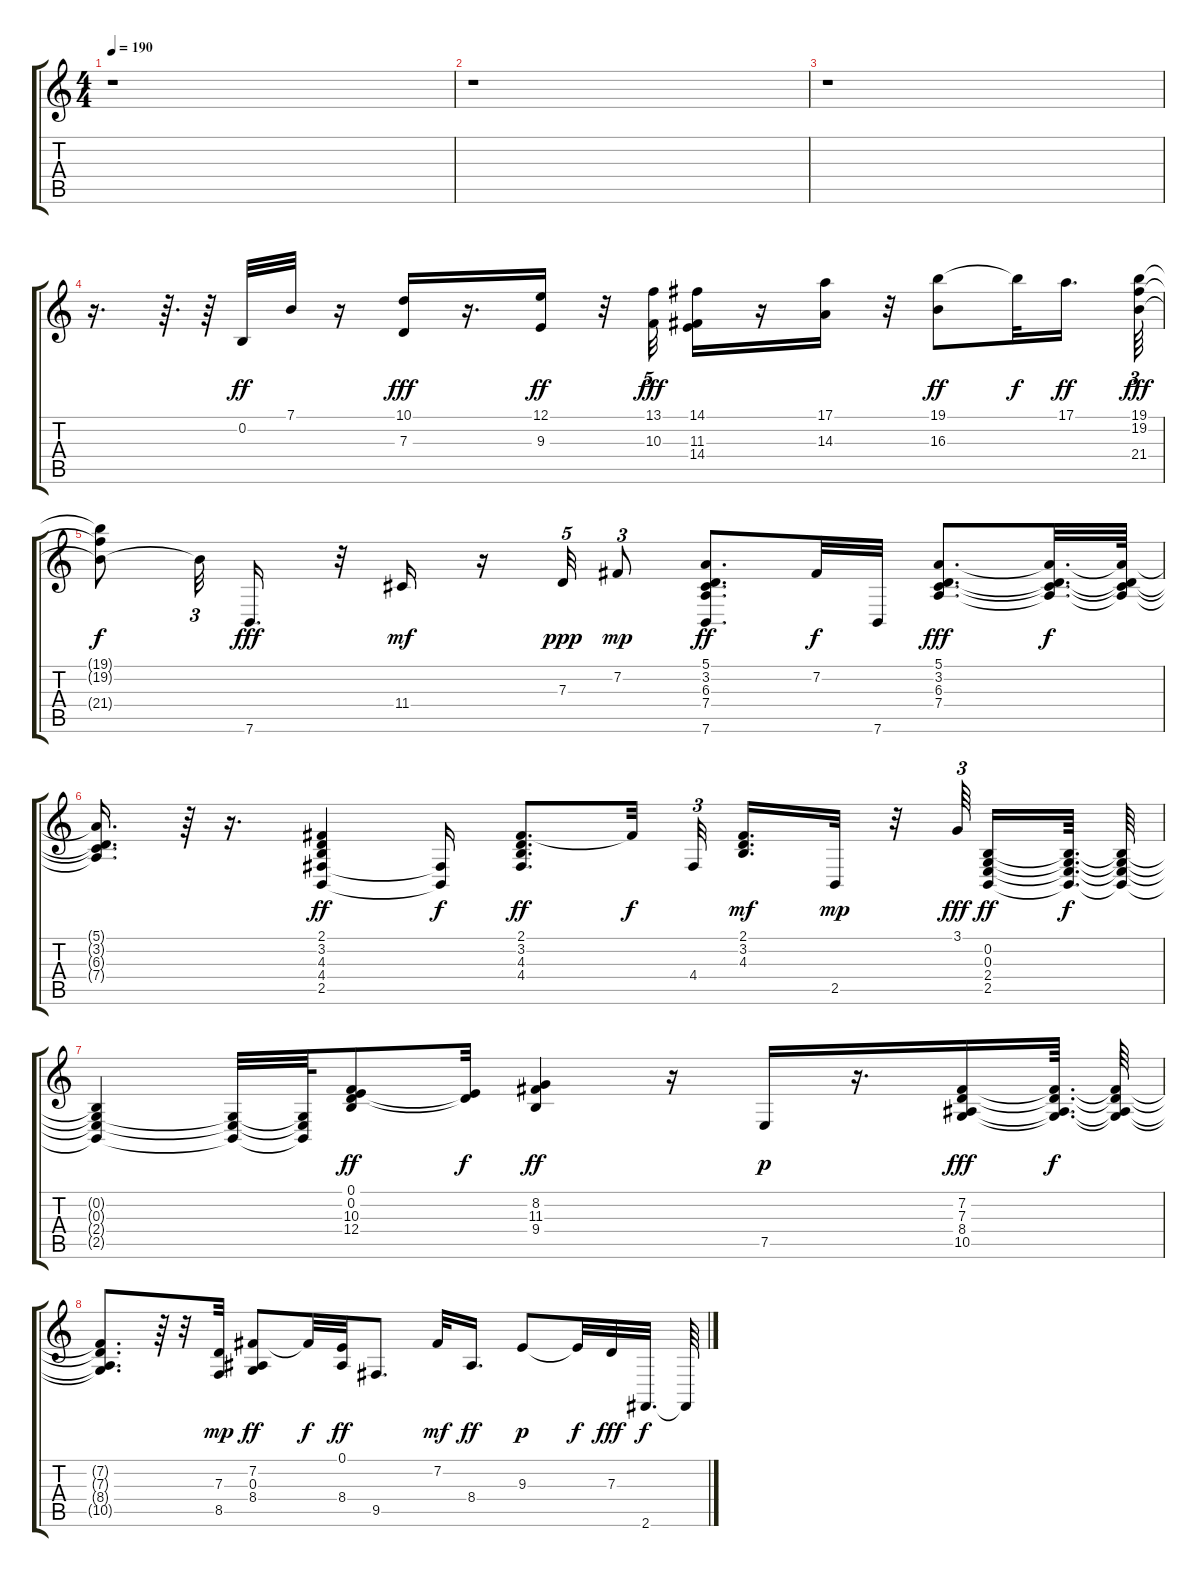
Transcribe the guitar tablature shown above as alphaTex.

\track "" {instrument acousticgrandpiano}
\staff {score tabs}
\tuning (E4 B3 G3 D3 A2 E2) {hide}
\ts (4 4)
\tempo 190
\clef g2
\ks c
r.1{dy f} |
r.1 |
r.1 |
r.16{d} r.64{d} r.64 0.2.32{dy ff} 7.1.32 r.16 (10.1 7.3).16{dy fff} r.16{d} (12.1 9.3).16{dy ff} r.32 (13.1 10.3).32{tu (5 4) dy fff} (14.1 11.3 14.4).16 r.16 (17.1 14.3).16 r.32 (19.1 16.3).8{dy ff} 19.1{t}.32{dy f} 17.1.16{d dy ff} (19.1 19.2 21.4).64{tu (3 2) dy fff} |
(19.1{t} 19.2{t} 21.4{t}).8{dy f} 21.4{t}.32{tu (3 2)} 7.6.16{d dy fff} r.32 11.4.16{dy mf} r.16 7.3.32{tu (5 4) dy ppp} 7.2.8{tu (3 2) dy mp} (5.1 3.2 6.3 7.4 7.6).8{d dy ff} 7.2.32{dy f} 7.6.32 (5.1 3.2 6.3 7.4).8{d dy fff} (5.1{t} 3.2{t} 6.3{t} 7.4{t}).32{d dy f} (5.1{t} 3.2{t} 6.3{t} 7.4{t}).64 |
(5.1{t} 3.2{t} 6.3{t} 7.4{t}).16{d} r.64 r.16{d} (2.1 3.2 4.3 4.4 2.5).4{dy ff} (4.4{t} 2.5{t}).16{dy f} (2.1 3.2 4.3 4.4).8{d dy ff} 2.1{t}.32{dy f} 4.4.32{tu (3 2)} (2.1 3.2 4.3).16{d dy mf} 2.5.32{dy mp} r.32 3.1.64{tu (3 2) dy fff} (0.2 0.3 2.4 2.5).16{dy ff} (0.2{t} 0.3{t} 2.4{t} 2.5{t}).64{d dy f} (0.2{t} 0.3{t} 2.4{t} 2.5{t}).64 |
(0.2{t} 0.3{t} 2.4{t} 2.5{t}).4 (0.3{t} 2.4{t} 2.5{t}).32 (0.3{t} 2.4{t} 2.5{t}).64 (0.1 0.2 10.3 12.4).8{dy ff} (0.1{t} 12.4{t}).32{dy f} (8.2 11.3 9.4).4{dy ff} r.16 7.5.16{dy p} r.16{d} (7.2 7.3 8.4 10.5).16{dy fff} (7.2{t} 7.3{t} 8.4{t} 10.5{t}).64{d dy f} (7.2{t} 7.3{t} 8.4{t} 10.5{t}).64 |
(7.2{t} 7.3{t} 8.4{t} 10.5{t}).8{d} r.64 r.32 (7.3 8.5).32{dy mp} (7.2 0.3 8.4).8{dy ff} 7.2{t}.32{dy f} (0.1 8.4).32{dy ff} 9.5.8{d} 7.2.32{dy mf} 8.4.16{d dy ff} 9.3.8{dy p} 9.3{t}.32{dy f} 7.3.32{dy fff} 2.6.32{d dy f} 2.6{t}.64
